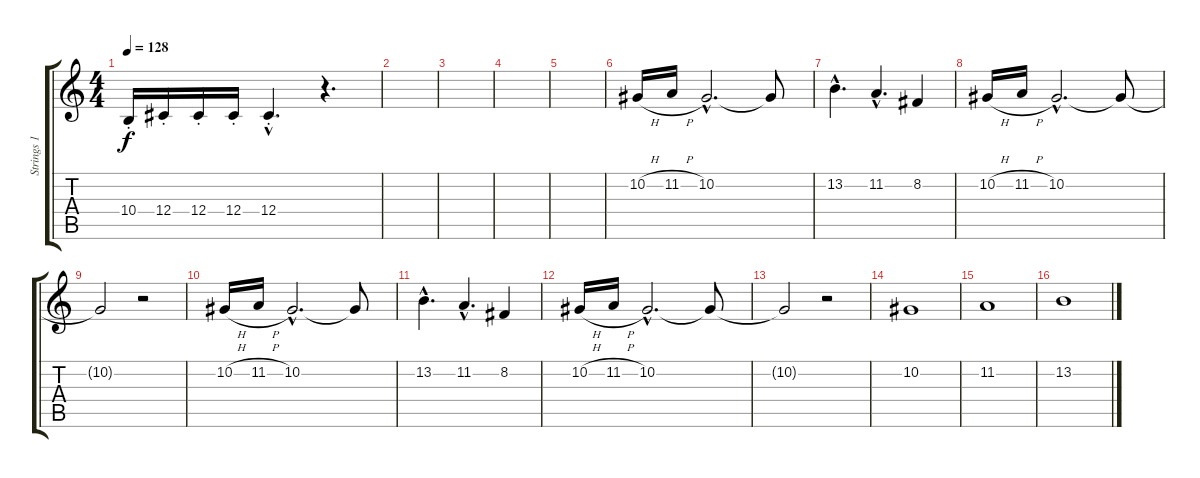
\track ("Strings 1" "Strings 1") {instrument stringensemble1}
\staff {score tabs}
\tuning (Eb4 Bb3 Gb3 Db3 Ab2 Eb2) {hide}
\ts (4 4)
\tempo 128
\clef g2
\ks c
10.4{st}.16{dy f} 12.4{st}.16 12.4{st}.16 12.4{st}.16 12.4{hac st}.4{d} r.4{d} |
|
|
|
|
10.2{h}.16{volume 13} 11.2{h}.16 10.2{hac}.2{d} 10.2{t}.8 |
13.2{hac}.4{d} 11.2{hac}.4{d} 8.2.4 |
10.2{h}.16 11.2{h}.16 10.2{hac}.2{d} 10.2{t}.8 |
10.2{t}.2 r.2 |
10.2{h}.16 11.2{h}.16 10.2{hac}.2{d} 10.2{t}.8 |
13.2{hac}.4{d} 11.2{hac}.4{d} 8.2.4 |
10.2{h}.16 11.2{h}.16 10.2{hac}.2{d} 10.2{t}.8 |
10.2{t}.2 r.2 |
10.2.1 |
11.2.1 |
13.2.1
